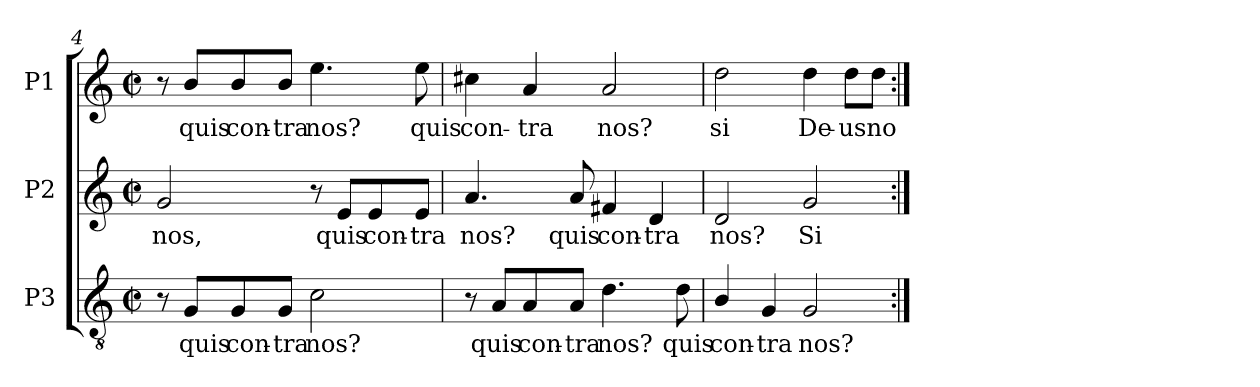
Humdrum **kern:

**kern	**text	**kern	**text	**kern	**text
*part3	*part3	*part2	*part2	*part1	*part1
*staff3	*staff3	*staff2	*staff2	*staff1	*staff1
*I"P3	*	*I"P2	*	*I"P1	*
!!LO:LB:g=z
*clefGv2	*	*clefG2	*	*clefG2	*
*ITrd7c12	*	*	*	*	*
*k[]	*	*k[]	*	*k[]	*
*C:	*	*C:	*	*C:	*
*M2/2	*	*M2/2	*	*M2/2	*
*met(c|)	*	*met(c|)	*	*met(c|)	*
=4	=4	=4	=4	=4	=4
!	!	!	!LO:LY:b:color=#000000	!	!
8r	.	2gi/	nos,	8r	.
!	!LO:LY:b:color=#000000	!	!	!	!
!	!	!	!	!	!LO:LY:b:color=#000000
8GGi/L	quis	.	.	8bi/L	quis
!	!LO:LY:b:color=#000000	!	!	!	!
!	!	!	!	!	!LO:LY:b:color=#000000
8GGi/	con-	.	.	8bi/	con-
!	!LO:LY:b:color=#000000	!	!	!	!
!	!	!	!	!	!LO:LY:b:color=#000000
8GGi/J	-tra	.	.	8bi/J	-tra
!	!LO:LY:b:color=#000000	!	!	!	!
!	!	!	!	!	!LO:LY:b:color=#000000
2Ci\	nos?	8r	.	4.eei\	nos?
!	!	!	!LO:LY:b:color=#000000	!	!
.	.	8ei/L	quis	.	.
!	!	!	!LO:LY:b:color=#000000	!	!
.	.	8ei/	con-	.	.
!	!	!	!LO:LY:b:color=#000000	!	!
!	!	!	!	!	!LO:LY:b:color=#000000
.	.	8ei/J	-tra	8eei\	quis
=5	=5	=5	=5	=5	=5
!	!	!	!LO:LY:b:color=#000000	!	!
!	!	!	!	!	!LO:LY:b:color=#000000
8r	.	4.ai/	nos?	4cc#Xi\	con-
!	!LO:LY:b:color=#000000	!	!	!	!
8AAi/L	quis	.	.	.	.
!	!LO:LY:b:color=#000000	!	!	!	!
!	!	!	!	!	!LO:LY:b:color=#000000
8AAi/	con-	.	.	4ai/	-tra
!	!LO:LY:b:color=#000000	!	!	!	!
!	!	!	!LO:LY:b:color=#000000	!	!
8AAi/J	-tra	8ai/	quis	.	.
!	!LO:LY:b:color=#000000	!	!	!	!
!	!	!	!LO:LY:b:color=#000000	!	!
!	!	!	!	!	!LO:LY:b:color=#000000
4.Di\	nos?	4f#Xi/	con-	2ai/	nos?
!	!	!	!LO:LY:b:color=#000000	!	!
.	.	4di/	-tra	.	.
!	!LO:LY:b:color=#000000	!	!	!	!
8Di\	quis	.	.	.	.
=6	=6	=6	=6	=6	=6
!	!LO:LY:b:color=#000000	!	!	!	!
!	!	!	!LO:LY:b:color=#000000	!	!
!	!	!	!	!	!LO:LY:b:color=#000000
4BBi/	con-	2di/	nos?	2ddi\	si
!	!LO:LY:b:color=#000000	!	!	!	!
4GGi/	-tra	.	.	.	.
!	!LO:LY:b:color=#000000	!	!	!	!
!	!	!	!LO:LY:b:color=#000000	!	!
!	!	!	!	!	!LO:LY:b:color=#000000
2GGi/	nos?	2gi/	Si	4ddi\	De-
!	!	!	!	!	!LO:LY:b:color=#000000
.	.	.	.	8ddi\L	-us
!	!	!	!	!	!LO:LY:b:color=#000000
.	.	.	.	8ddi\J	no
=:|!	=:|!	=:|!	=:|!	=:|!	=:|!
*-	*-	*-	*-	*-	*-
